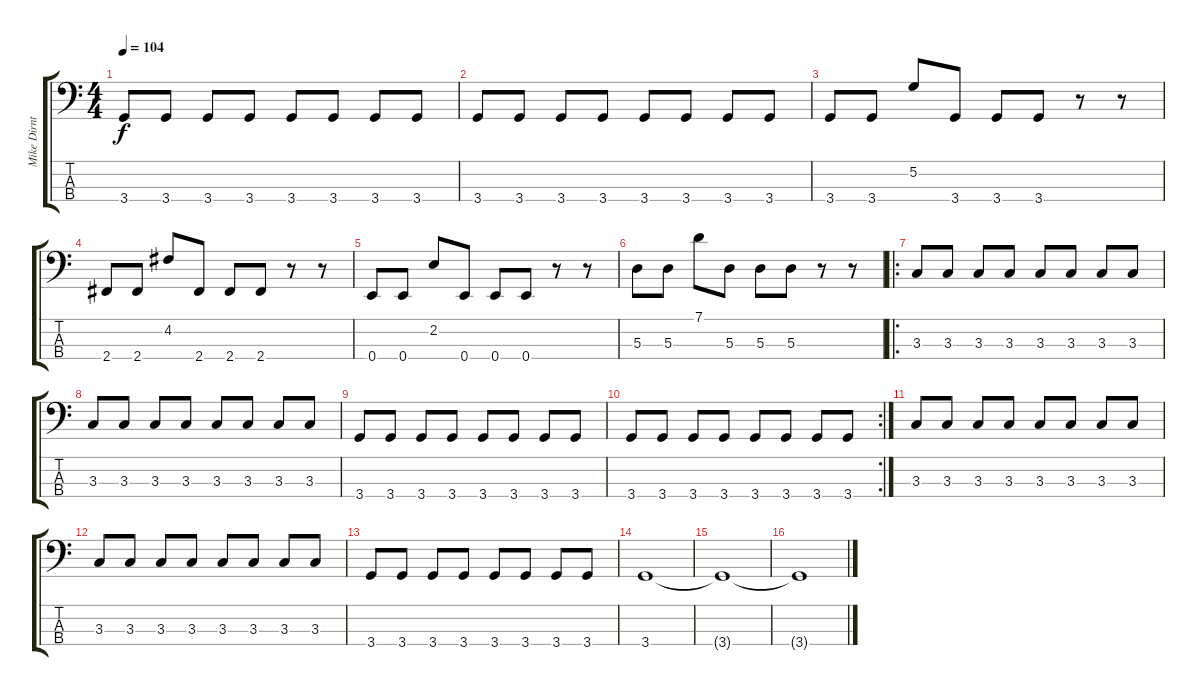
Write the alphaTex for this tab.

\track ("Mike Dirnt" "Mike Dirnt") {instrument electricbasspick}
\staff {score tabs}
\tuning (G2 D2 A1 E1) {hide}
\ts (4 4)
\tempo 104
\clef f4
\ks c
3.4.8{dy f} 3.4.8 3.4.8 3.4.8 3.4.8 3.4.8 3.4.8 3.4.8 |
3.4.8 3.4.8 3.4.8 3.4.8 3.4.8 3.4.8 3.4.8 3.4.8 |
3.4.8 3.4.8 5.2.8 3.4.8 3.4.8 3.4.8 r.8 r.8 |
2.4.8 2.4.8 4.2.8 2.4.8 2.4.8 2.4.8 r.8 r.8 |
0.4.8 0.4.8 2.2.8 0.4.8 0.4.8 0.4.8 r.8 r.8 |
5.3.8 5.3.8 7.1.8 5.3.8 5.3.8 5.3.8 r.8 r.8 |
\ro
3.3.8 3.3.8 3.3.8 3.3.8 3.3.8 3.3.8 3.3.8 3.3.8 |
3.3.8 3.3.8 3.3.8 3.3.8 3.3.8 3.3.8 3.3.8 3.3.8 |
3.4.8 3.4.8 3.4.8 3.4.8 3.4.8 3.4.8 3.4.8 3.4.8 |
\rc 2
3.4.8 3.4.8 3.4.8 3.4.8 3.4.8 3.4.8 3.4.8 3.4.8 |
3.3.8 3.3.8 3.3.8 3.3.8 3.3.8 3.3.8 3.3.8 3.3.8 |
3.3.8 3.3.8 3.3.8 3.3.8 3.3.8 3.3.8 3.3.8 3.3.8 |
3.4.8 3.4.8 3.4.8 3.4.8 3.4.8 3.4.8 3.4.8 3.4.8 |
3.4.1 |
3.4{t}.1 |
3.4{t}.1
